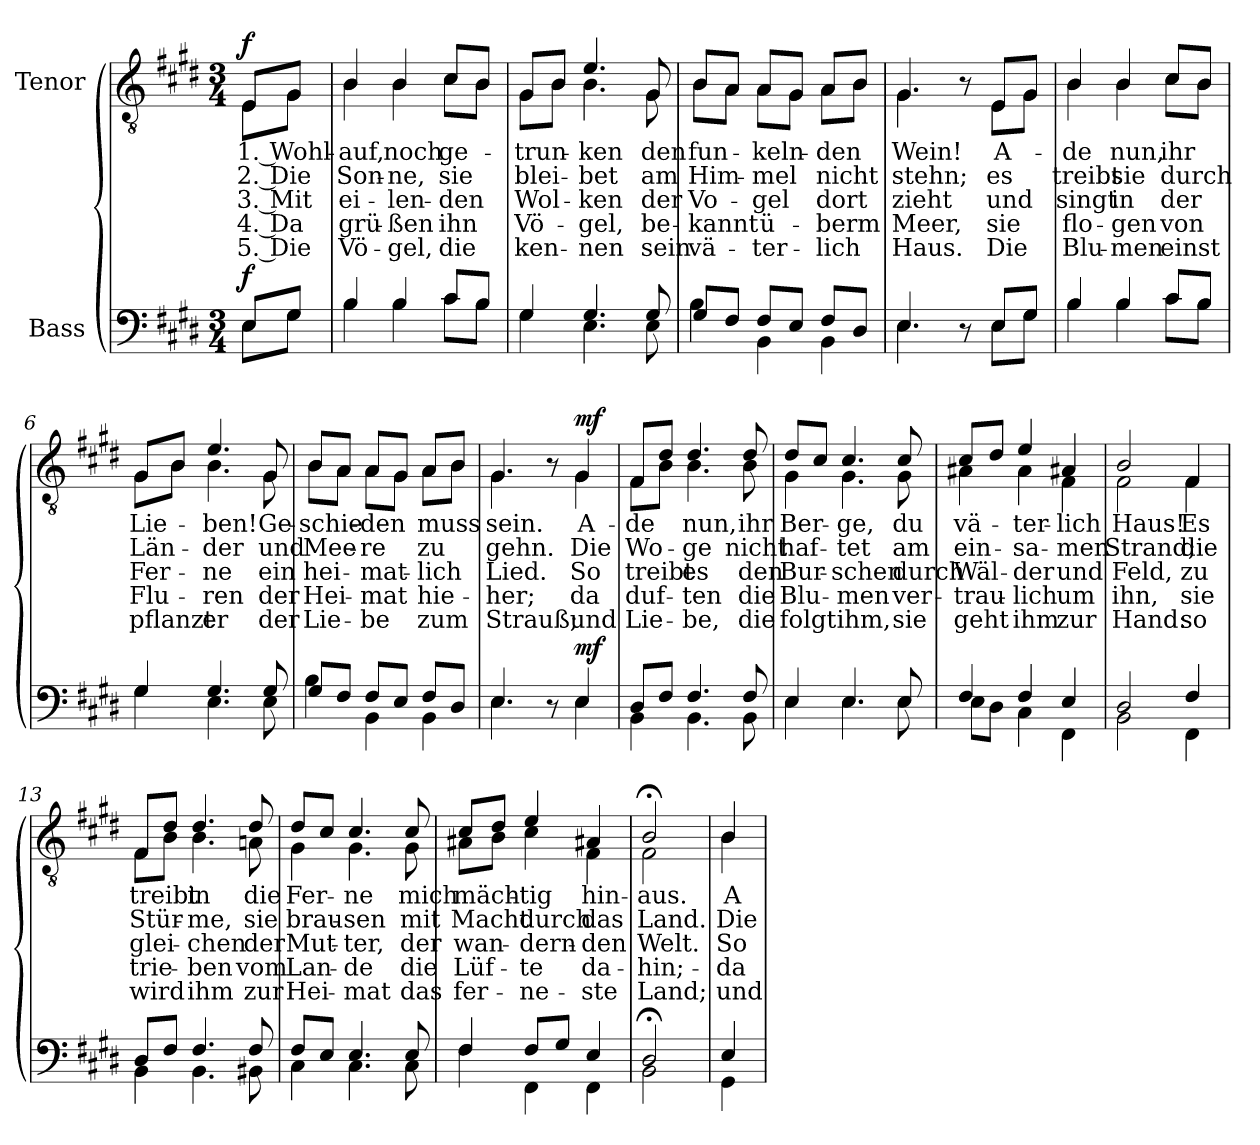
**kern	**dynam	**kern	**text	**text	**text	**text	**text	**dynam
*part2	*part2	*part1	*part1	*part1	*part1	*part1	*part1	*part1
*staff2	*staff2	*staff1	*staff1	*staff1	*staff1	*staff1	*staff1	*staff1
*I"Bass	*	*I"Tenor	*	*	*	*	*	*
*clefF4	*	*clefGv2	*	*	*	*	*	*
*k[f#c#g#d#]	*	*k[f#c#g#d#]	*	*	*	*	*	*
*M3/4	*	*M3/4	*	*	*	*	*	*
=	=	=	=	=	=	=	=	=
*^	*	*	*	*	*	*	*	*
!	!	!	!LO:TX:a:B:t=Frisch	!	!	!	!	!	!
!	!	!LO:DY:a	!	!LO:LY:b	!LO:LY:b	!LO:LY:b	!LO:LY:b	!LO:LY:b	!LO:DY:a
*	*	*	*^	*	*	*	*	*	*
8E/L	8E\L	f	8E/L	8E\L	1. Wohl-	2. Die	3. Mit	4. Da	5. Die	f
8G#/J	8G#\J	.	8G#/J	8G#\J	.	.	.	.	.	.
=1	=1	=1	=1	=1	=1	=1	=1	=1	=1	=1
!	!	!	!	!	!LO:LY:b	!LO:LY:b	!LO:LY:b	!LO:LY:b	!LO:LY:b	!
4B/	4B\	.	4B/	4B\	-auf,	Son-	ei-	grü-	Vö-	.
!	!	!	!	!	!LO:LY:b	!LO:LY:b	!LO:LY:b	!LO:LY:b	!LO:LY:b	!
4B/	4B\	.	4B/	4B\	noch	-ne,	-len-	-ßen	-gel,	.
!	!	!	!	!	!LO:LY:b	!LO:LY:b	!LO:LY:b	!LO:LY:b	!LO:LY:b	!
8c#/L	8c#\L	.	8c#/L	8c#\L	ge-	sie	-den	ihn	die	.
8B/J	8B\J	.	8B/J	8B\J	.	.	.	.	.	.
=2	=2	=2	=2	=2	=2	=2	=2	=2	=2	=2
!	!	!	!	!	!LO:LY:b	!LO:LY:b	!LO:LY:b	!LO:LY:b	!LO:LY:b	!
4G#/	4G#\	.	8G#/L	8G#\L	-trun-	blei-	Wol-	Vö-	ken-	.
.	.	.	8B/J	8B\J	.	.	.	.	.	.
!	!	!	!	!	!LO:LY:b	!LO:LY:b	!LO:LY:b	!LO:LY:b	!LO:LY:b	!
4.G#/	4.E\	.	4.e/	4.B\	-ken	-bet	-ken	-gel,	-nen	.
!	!	!	!	!	!LO:LY:b	!LO:LY:b	!LO:LY:b	!LO:LY:b	!LO:LY:b	!
8G#/	8E\	.	8G#/	8G#\	den	am	der	be-	sein	.
=3	=3	=3	=3	=3	=3	=3	=3	=3	=3	=3
!	!	!	!	!	!LO:LY:b	!LO:LY:b	!LO:LY:b	!LO:LY:b	!LO:LY:b	!
8G#/L	4B\	.	8B/L	8B\L	fun-	Him-	Vo-	-kannt	vä-	.
8F#/J	.	.	8A/J	8A\J	.	.	.	.	.	.
!	!	!	!	!	!LO:LY:b	!LO:LY:b	!LO:LY:b	!LO:LY:b	!LO:LY:b	!
8F#/L	4BB\	.	8A/L	8A\L	-keln-	-mel	-gel	ü-	-ter-	.
8E/J	.	.	8G#/J	8G#\J	.	.	.	.	.	.
!	!	!	!	!	!LO:LY:b	!LO:LY:b	!LO:LY:b	!LO:LY:b	!LO:LY:b	!
8F#/L	4BB\	.	8A/L	8A\L	-den	nicht	dort	-berm	-lich	.
8D#/J	.	.	8B/J	8B\J	.	.	.	.	.	.
=4	=4	=4	=4	=4	=4	=4	=4	=4	=4	=4
!	!	!	!	!	!LO:LY:b	!LO:LY:b	!LO:LY:b	!LO:LY:b	!LO:LY:b	!
4.E/	4.E\	.	4.G#/	4.G#\	Wein!	stehn;	zieht	Meer,	Haus.	.
8r	8ryy	.	8r	8ryy	.	.	.	.	.	.
!	!	!	!	!	!LO:LY:b	!LO:LY:b	!LO:LY:b	!LO:LY:b	!LO:LY:b	!
8E/L	8E\L	.	8E/L	8E\L	A-	es	und	sie	Die	.
8G#/J	8G#\J	.	8G#/J	8G#\J	.	.	.	.	.	.
!!LO:LB:g=z	!!
=5	=5	=5	=5	=5	=5	=5	=5	=5	=5	=5
!	!	!	!	!	!LO:LY:b	!LO:LY:b	!LO:LY:b	!LO:LY:b	!LO:LY:b	!
4B/	4B\	.	4B/	4B\	-de	treibt	singt	flo-	Blu-	.
!	!	!	!	!	!LO:LY:b	!LO:LY:b	!LO:LY:b	!LO:LY:b	!LO:LY:b	!
4B/	4B\	.	4B/	4B\	nun,	sie	in	-gen	-men	.
!	!	!	!	!	!LO:LY:b	!LO:LY:b	!LO:LY:b	!LO:LY:b	!LO:LY:b	!
8c#/L	8c#\L	.	8c#/L	8c#\L	ihr	durch	der	von	einst	.
8B/J	8B\J	.	8B/J	8B\J	.	.	.	.	.	.
=6	=6	=6	=6	=6	=6	=6	=6	=6	=6	=6
!	!	!	!	!	!LO:LY:b	!LO:LY:b	!LO:LY:b	!LO:LY:b	!LO:LY:b	!
4G#/	4G#\	.	8G#/L	8G#\L	Lie-	Län-	Fer-	Flu-	pflanzt	.
.	.	.	8B/J	8B\J	.	.	.	.	.	.
!	!	!	!	!	!LO:LY:b	!LO:LY:b	!LO:LY:b	!LO:LY:b	!LO:LY:b	!
4.G#/	4.E\	.	4.e/	4.B\	-ben!	-der	-ne	-ren	er	.
!	!	!	!	!	!LO:LY:b	!LO:LY:b	!LO:LY:b	!LO:LY:b	!LO:LY:b	!
8G#/	8E\	.	8G#/	8G#\	Ge-	und	ein	der	der	.
=7	=7	=7	=7	=7	=7	=7	=7	=7	=7	=7
!	!	!	!	!	!LO:LY:b	!LO:LY:b	!LO:LY:b	!LO:LY:b	!LO:LY:b	!
8G#/L	4B\	.	8B/L	8B\L	-schie-	Mee-	hei-	Hei-	Lie-	.
8F#/J	.	.	8A/J	8A\J	.	.	.	.	.	.
!	!	!	!	!	!LO:LY:b	!LO:LY:b	!LO:LY:b	!LO:LY:b	!LO:LY:b	!
8F#/L	4BB\	.	8A/L	8A\L	-den	-re	-mat-	-mat	-be	.
8E/J	.	.	8G#/J	8G#\J	.	.	.	.	.	.
!	!	!	!	!	!LO:LY:b	!LO:LY:b	!LO:LY:b	!LO:LY:b	!LO:LY:b	!
8F#/L	4BB\	.	8A/L	8A\L	muss	zu	-lich	hie-	zum	.
8D#/J	.	.	8B/J	8B\J	.	.	.	.	.	.
=8	=8	=8	=8	=8	=8	=8	=8	=8	=8	=8
!	!	!	!	!	!LO:LY:b	!LO:LY:b	!LO:LY:b	!LO:LY:b	!LO:LY:b	!
4.E/	4.E\	.	4.G#/	4.G#\	sein.	gehn.	Lied.	-her;	Strauß;	.
8r	8ryy	.	8r	8ryy	.	.	.	.	.	.
!	!	!LO:DY:a	!	!	!LO:LY:b	!LO:LY:b	!LO:LY:b	!LO:LY:b	!LO:LY:b	!LO:DY:a
4E/	4E\	mf	4G#/	4G#\	A-	Die	So	da	und	mf
!!LO:LB:g=z	!!
=9	=9	=9	=9	=9	=9	=9	=9	=9	=9	=9
!	!	!	!	!	!LO:LY:b	!LO:LY:b	!LO:LY:b	!LO:LY:b	!LO:LY:b	!
8D#/L	4BB\	.	8F#/L	8F#\L	-de	Wo-	treibt	duf-	Lie-	.
8F#/J	.	.	8d#/J	8B\J	.	.	.	.	.	.
!	!	!	!	!	!LO:LY:b	!LO:LY:b	!LO:LY:b	!LO:LY:b	!LO:LY:b	!
4.F#/	4.BB\	.	4.d#/	4.B\	nun,	-ge	es	-ten	-be,	.
!	!	!	!	!	!LO:LY:b	!LO:LY:b	!LO:LY:b	!LO:LY:b	!LO:LY:b	!
8F#/	8BB\	.	8d#/	8B\	ihr	nicht	den	die	die	.
=10	=10	=10	=10	=10	=10	=10	=10	=10	=10	=10
!	!	!	!	!	!LO:LY:b	!LO:LY:b	!LO:LY:b	!LO:LY:b	!LO:LY:b	!
4E/	4E\	.	8d#/L	4G#\	Ber-	haf-	Bur-	Blu-	folgt	.
.	.	.	8c#/J	.	.	.	.	.	.	.
!	!	!	!	!	!LO:LY:b	!LO:LY:b	!LO:LY:b	!LO:LY:b	!LO:LY:b	!
4.E/	4.E\	.	4.c#/	4.G#\	-ge,	-tet	-schen	-men	ihm,	.
!	!	!	!	!	!LO:LY:b	!LO:LY:b	!LO:LY:b	!LO:LY:b	!LO:LY:b	!
8E/	8E\	.	8c#/	8G#\	du	am	durch	ver-	sie	.
=11	=11	=11	=11	=11	=11	=11	=11	=11	=11	=11
!	!	!	!	!	!LO:LY:b	!LO:LY:b	!LO:LY:b	!LO:LY:b	!LO:LY:b	!
4F#/	8E\L	.	8c#/L	4A#X\	vä-	ein-	Wäl-	-trau-	geht	.
.	8D#\J	.	8d#/J	.	.	.	.	.	.	.
!	!	!	!	!	!LO:LY:b	!LO:LY:b	!LO:LY:b	!LO:LY:b	!LO:LY:b	!
4F#/	4C#\	.	4e/	4A#\	-ter-	-sa-	-der	-lich	ihm	.
!	!	!	!	!	!LO:LY:b	!LO:LY:b	!LO:LY:b	!LO:LY:b	!LO:LY:b	!
4E/	4FF#\	.	4A#X/	4F#\	-lich	-men	und	um	zur	.
=12	=12	=12	=12	=12	=12	=12	=12	=12	=12	=12
!	!	!	!	!	!LO:LY:b	!LO:LY:b	!LO:LY:b	!LO:LY:b	!LO:LY:b	!
2D#/	2BB\	.	2B/	2F#\	Haus!	Strand;	Feld,	ihn,	Hand:	.
!	!	!	!	!	!LO:LY:b	!LO:LY:b	!LO:LY:b	!LO:LY:b	!LO:LY:b	!
4F#/	4FF#\	.	4F#/	4F#\	Es	die	zu	sie	so	.
!!LO:LB:g=z	!!
=13	=13	=13	=13	=13	=13	=13	=13	=13	=13	=13
!	!	!	!	!	!LO:LY:b	!LO:LY:b	!LO:LY:b	!LO:LY:b	!LO:LY:b	!
8D#/L	4BB\	.	8F#/L	8F#\L	treibt	Stür-	glei-	trie-	wird	.
8F#/J	.	.	8d#/J	8B\J	.	.	.	.	.	.
!	!	!	!	!	!LO:LY:b	!LO:LY:b	!LO:LY:b	!LO:LY:b	!LO:LY:b	!
4.F#/	4.BB\	.	4.d#/	4.B\	in	-me,	-chen	-ben	ihm	.
!	!	!	!	!	!LO:LY:b	!LO:LY:b	!LO:LY:b	!LO:LY:b	!LO:LY:b	!
8F#/	8BB#X\	.	8d#/	8An\	die	sie	der	vom	zur	.
=14	=14	=14	=14	=14	=14	=14	=14	=14	=14	=14
!	!	!	!	!	!LO:LY:b	!LO:LY:b	!LO:LY:b	!LO:LY:b	!LO:LY:b	!
8F#/L	4C#\	.	8d#/L	4G#\	Fer-	brau-	Mut-	Lan-	Hei-	.
8E/J	.	.	8c#/J	.	.	.	.	.	.	.
!	!	!	!	!	!LO:LY:b	!LO:LY:b	!LO:LY:b	!LO:LY:b	!LO:LY:b	!
4.E/	4.C#\	.	4.c#/	4.G#\	-ne	-sen	-ter,	-de	-mat	.
!	!	!	!	!	!LO:LY:b	!LO:LY:b	!LO:LY:b	!LO:LY:b	!LO:LY:b	!
8E/	8C#\	.	8c#/	8G#\	mich	mit	der	die	das	.
=15	=15	=15	=15	=15	=15	=15	=15	=15	=15	=15
!	!	!	!	!	!LO:LY:b	!LO:LY:b	!LO:LY:b	!LO:LY:b	!LO:LY:b	!
4F#/	4F#\	.	8c#/L	8A#X\L	mäch-	Macht	wan-	Lüf-	fer-	.
.	.	.	8d#/J	8B\J	.	.	.	.	.	.
!	!	!	!	!	!LO:LY:b	!LO:LY:b	!LO:LY:b	!LO:LY:b	!LO:LY:b	!
8F#/L	4FF#\	.	4e/	4c#\	-tig	durch	-dern-	-te	-ne-	.
8G#/J	.	.	.	.	.	.	.	.	.	.
!	!	!	!	!	!LO:LY:b	!LO:LY:b	!LO:LY:b	!LO:LY:b	!LO:LY:b	!
4E/	4FF#\	.	4A#X/	4F#\	hin-	das	-den	da-	-ste	.
=16	=16	=16	=16	=16	=16	=16	=16	=16	=16	=16
!	!	!	!	!	!LO:LY:b	!LO:LY:b	!LO:LY:b	!LO:LY:b	!LO:LY:b	!
2D#;</	2BB\	.	2B;</	2F#\	-aus.	Land.	Welt.	-hin;-	Land;	.
!!LO:PB:g=z	!!
=16X1	=16X1	=16X1	=16X1	=16X1	=16X1	=16X1	=16X1	=16X1	=16X1	=16X1
!	!	!	!	!	!LO:LY:b	!LO:LY:b	!LO:LY:b	!LO:LY:b	!LO:LY:b	!
4E/	4GG#\	.	4B/	4B\	A-	Die	So	-da	und	.
*v	*v	*	*	*	*	*	*	*	*	*
*	*	*v	*v	*	*	*	*	*	*
=	=	=	=	=	=	=	=	=
*-	*-	*-	*-	*-	*-	*-	*-	*-
